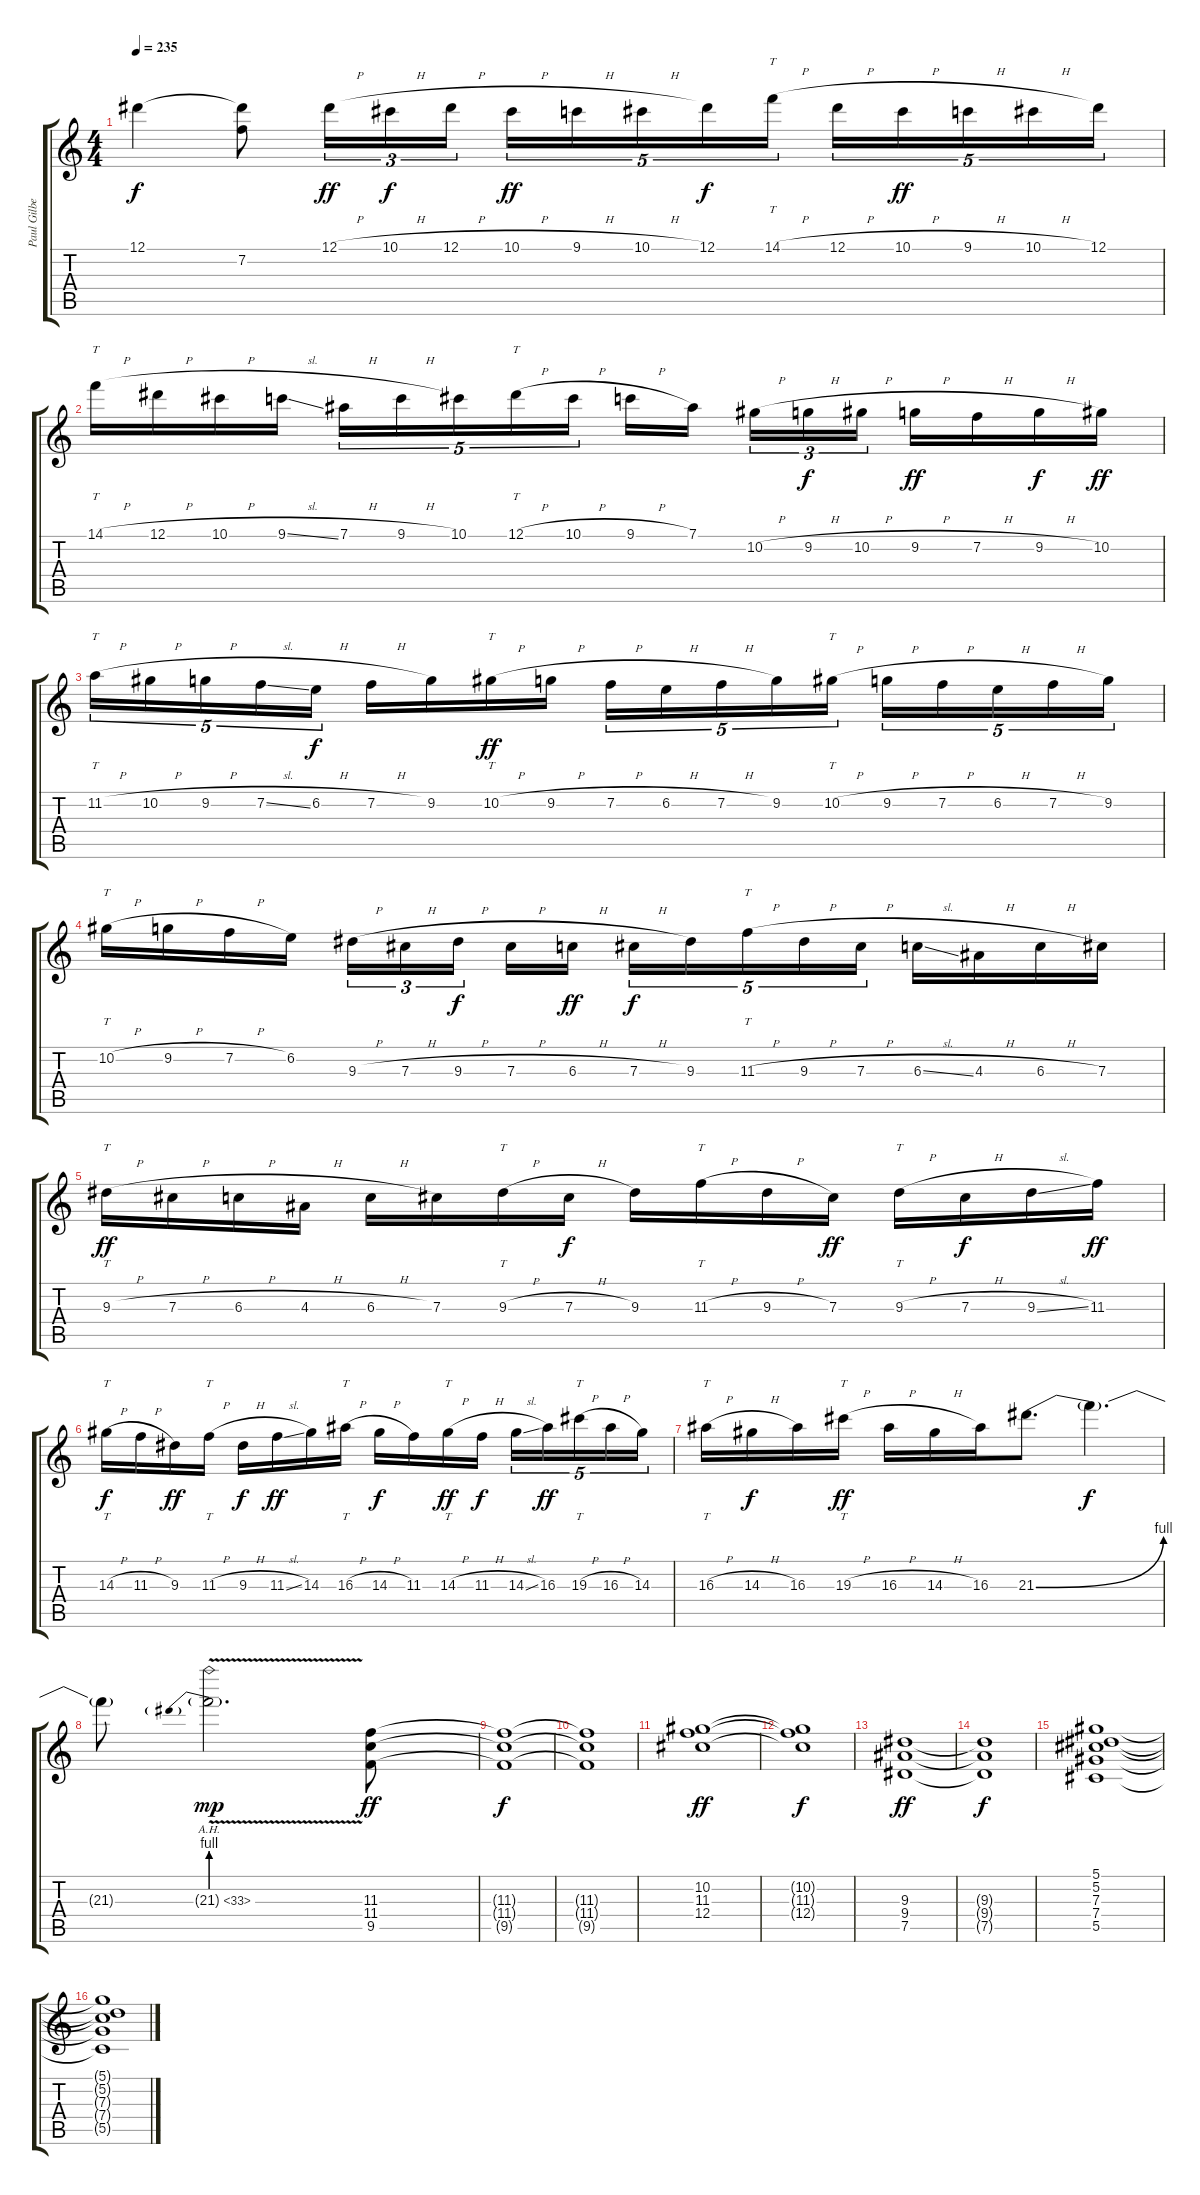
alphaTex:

\track ("Paul Gilbert" "Paul Gilbe") {instrument distortionguitar}
\staff {score tabs}
\tuning (Eb4 Bb3 Gb3 Db3 Ab2 Eb2) {hide}
\ts (4 4)
\tempo 235
\clef g2
\ks c
12.1{t}.4{dy f} (12.1{t} 7.2{t}).8 12.1{h}.16{tu (3 2) dy ff} 10.1{h}.16{tu (3 2) dy f} 12.1{h}.16{tu (3 2)} 10.1{h}.16{tu (5 4) dy ff} 9.1{h}.16{tu (5 4)} 10.1{h}.16{tu (5 4)} 12.1.16{tu (5 4) dy f} 14.1{h}.16{tt tu (5 4)} 12.1{h}.16{tu (5 4)} 10.1{h}.16{tu (5 4) dy ff} 9.1{h}.16{tu (5 4)} 10.1{h}.16{tu (5 4)} 12.1.16{tu (5 4)} |
14.1{h}.16{tt} 12.1{h}.16 10.1{h}.16 9.1{sl}.16 7.1{h}.16{tu (5 4)} 9.1{h}.16{tu (5 4)} 10.1.16{tu (5 4)} 12.1{h}.16{tt tu (5 4)} 10.1{h}.16{tu (5 4)} 9.1{h}.16 7.1.16{beam splitsecondary} 10.2{h}.16{tu (3 2)} 9.2{h}.16{tu (3 2) dy f} 10.2{h}.16{tu (3 2)} 9.2{h}.16{dy ff} 7.2{h}.16 9.2{h}.16{dy f} 10.2.16{dy ff} |
11.2{h}.16{tt tu (5 4)} 10.2{h}.16{tu (5 4)} 9.2{h}.16{tu (5 4)} 7.2{sl}.16{tu (5 4)} 6.2{h}.16{tu (5 4) dy f} 7.2{h}.16 9.2.16 10.2{h}.16{tt dy ff} 9.2{h}.16 7.2{h}.16{tu (5 4)} 6.2{h}.16{tu (5 4)} 7.2{h}.16{tu (5 4)} 9.2.16{tu (5 4)} 10.2{h}.16{tt tu (5 4)} 9.2{h}.16{tu (5 4)} 7.2{h}.16{tu (5 4)} 6.2{h}.16{tu (5 4)} 7.2{h}.16{tu (5 4)} 9.2.16{tu (5 4)} |
10.2{h}.16{tt} 9.2{h}.16 7.2{h}.16 6.2.16 9.3{h}.16{tu (3 2)} 7.3{h}.16{tu (3 2)} 9.3{h}.16{tu (3 2) dy f beam splitsecondary} 7.3{h}.16 6.3{h}.16{dy ff} 7.3{h}.16{tu (5 4) dy f} 9.3.16{tu (5 4)} 11.3{h}.16{tt tu (5 4)} 9.3{h}.16{tu (5 4)} 7.3{h}.16{tu (5 4)} 6.3{sl}.16 4.3{h}.16 6.3{h}.16 7.3.16 |
9.3{h}.16{tt dy ff} 7.3{h}.16 6.3{h}.16 4.3{h}.16 6.3{h}.16 7.3.16 9.3{h}.16{tt} 7.3{h}.16{dy f} 9.3.16 11.3{h}.16{tt} 9.3{h}.16 7.3.16{dy ff} 9.3{h}.16{tt} 7.3{h}.16{dy f} 9.3{sl}.16 11.3.16{dy ff} |
14.3{h}.16{tt dy f} 11.3{h}.16 9.3.16{dy ff} 11.3{h}.16{tt} 9.3{h}.16{dy f} 11.3{sl}.16{dy ff} 14.3.16 16.3{h}.16{tt} 14.3{h}.16{dy f} 11.3.16 14.3{h}.16{tt dy ff} 11.3{h}.16{dy f} 14.3{sl}.16{tu (5 4)} 16.3.16{tu (5 4) dy ff} 19.3{h}.16{tt tu (5 4)} 16.3{h}.16{tu (5 4)} 14.3.16{tu (5 4)} |
16.3{h}.16{tt} 14.3{h}.16{dy f} 16.3.16 19.3{h}.16{tt dy ff} 16.3{h}.16 14.3{h}.16 16.3.16 21.3{be (bend 0 0 60 4)}.8{d} 21.3{t}.4{d dy f} |
21.3{t}.8 21.3{be (prebend 0 4 60 4) ah 12 v g}.2{d dy mp} (11.3 11.4 9.5).8{dy ff} |
(11.3{t} 11.4{t} 9.5{t}).1{dy f} |
(11.3{t} 11.4{t} 9.5{t}).1 |
(10.2 11.3 12.4).1{dy ff} |
(10.2{t} 11.3{t} 12.4{t}).1{dy f} |
(9.3 9.4 7.5).1{dy ff} |
(9.3{t} 9.4{t} 7.5{t}).1{dy f} |
(5.1 5.2 7.3 7.4 5.5).1 |
(5.1{t} 5.2{t} 7.3{t} 7.4{t} 5.5{t}).1
